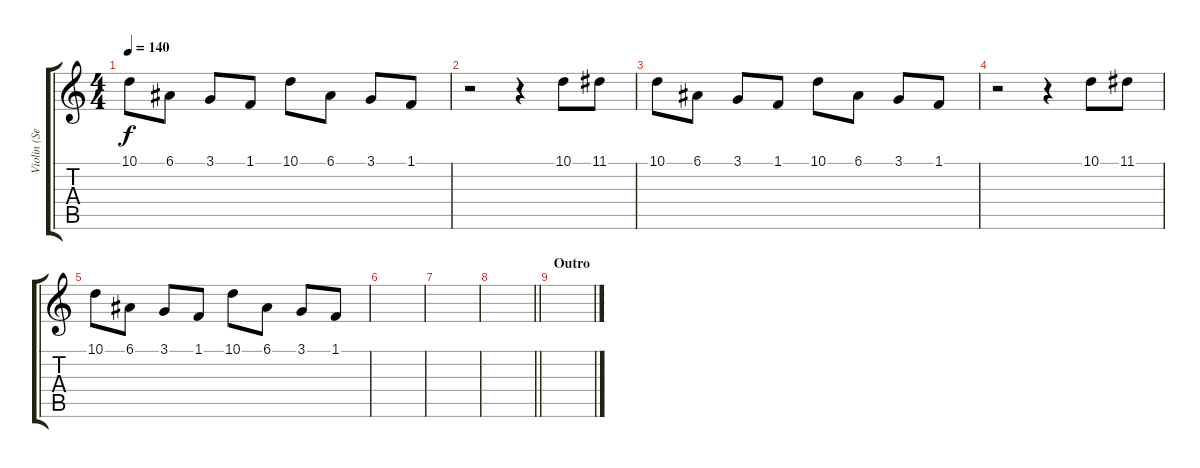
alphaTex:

\track ("Violin (Sean Mackin)" "Violin (Se") {instrument violin}
\staff {score tabs}
\tuning (E4 B3 G3 D3 A2 E2) {hide}
\ts (4 4)
\section ("" " ")
\tempo 140
\clef g2
\ks c
10.1.8{dy f} 6.1.8 3.1.8 1.1.8 10.1.8 6.1.8 3.1.8 1.1.8 |
r.2 r.4 10.1.8 11.1.8 |
10.1.8 6.1.8 3.1.8 1.1.8 10.1.8 6.1.8 3.1.8 1.1.8 |
r.2 r.4 10.1.8 11.1.8 |
10.1.8 6.1.8 3.1.8 1.1.8 10.1.8 6.1.8 3.1.8 1.1.8 |
|
|
\barLineRight lightlight
|
\section ("" "Outro")
